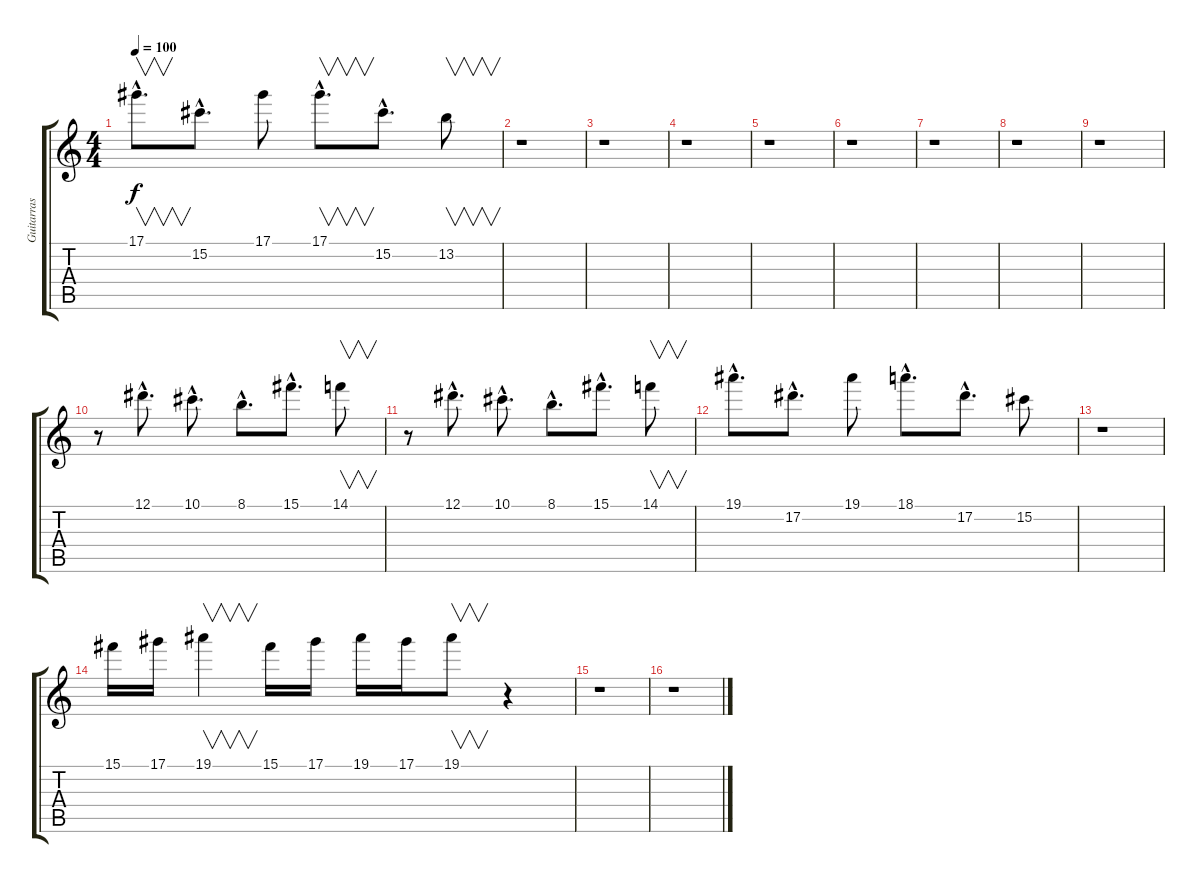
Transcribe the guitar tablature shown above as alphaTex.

\track ("Guitarras Extras" "Guitarras ") {instrument distortionguitar}
\staff {score tabs}
\tuning (Eb4 Bb3 Gb3 Db3 Ab2 Eb2) {hide}
\ts (4 4)
\tempo 100
\clef g2
\ks c
17.1{hac}.8{v d dy f} 15.2{hac}.8{d} 17.1.8 17.1{hac}.8{v d} 15.2{hac}.8{d} 13.2.8{v} |
r.1 |
r.1 |
r.1 |
r.1 |
r.1 |
r.1 |
r.1 |
r.1 |
r.8 12.1{hac}.8{d} 10.1{hac}.8{d} 8.1{hac}.8{d} 15.1{hac}.8{d} 14.1.8{v} |
r.8 12.1{hac}.8{d} 10.1{hac}.8{d} 8.1{hac}.8{d} 15.1{hac}.8{d} 14.1.8{v} |
19.1{hac}.8{d} 17.2{hac}.8{d} 19.1.8 18.1{hac}.8{d} 17.2{hac}.8{d} 15.2.8 |
r.1 |
15.1.16 17.1.16 19.1.4{v} 15.1.16 17.1.16 19.1.16 17.1.16 19.1.8{v} r.4 |
r.1 |
r.1
